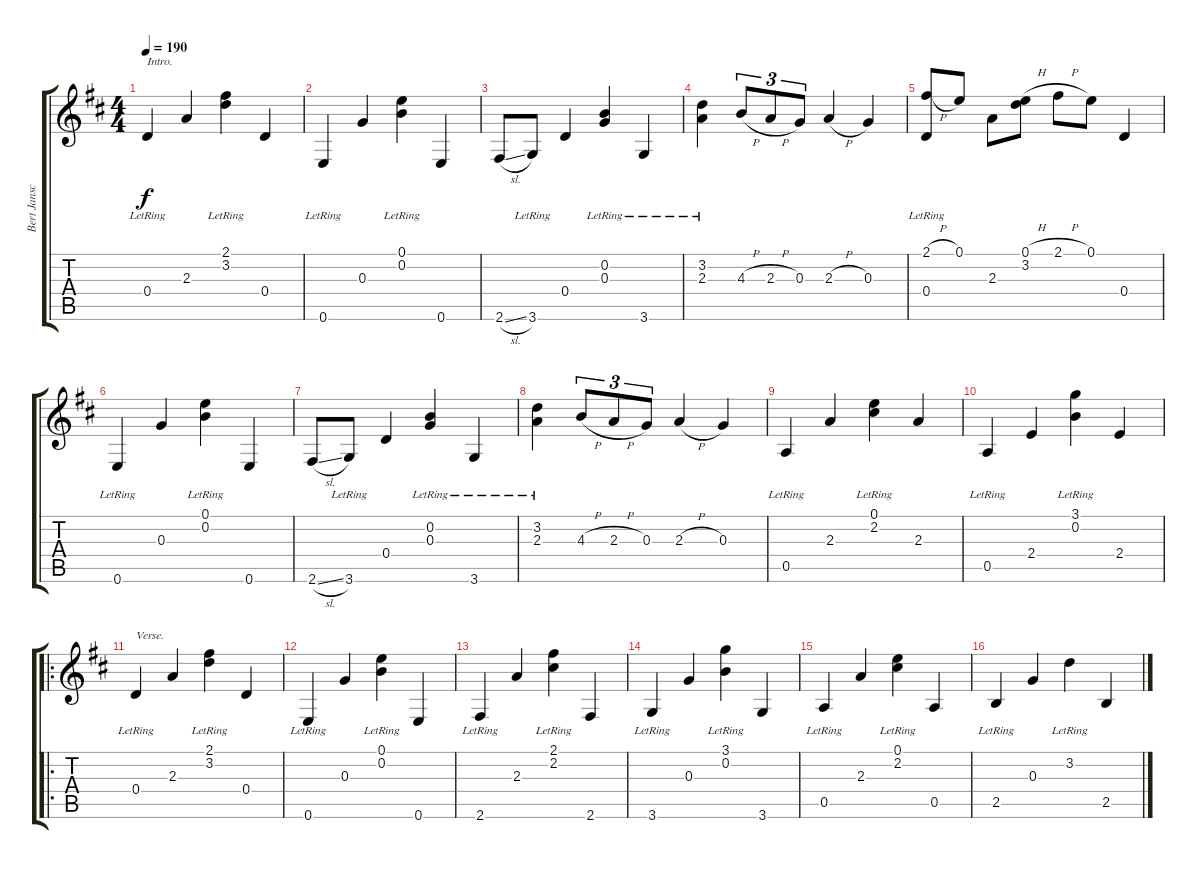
\track ("Bert Jansch" "Bert Jansc") {instrument acousticguitarsteel}
\staff {score tabs}
\tuning (E4 B3 G3 D3 A2 E2) {hide}
\ts (4 4)
\tempo 190
\clef g2
\ks d
0.4{lr}.4{txt "Intro." dy f instrument acousticguitarsteel} 2.3.4 (2.1{lr} 3.2{lr}).4 0.4.4 |
0.6{lr}.4 0.3.4 (0.1{lr} 0.2{lr}).4 0.6.4 |
2.6{sl}.8 3.6{lr}.8 0.4.4 (0.2{lr} 0.3{lr}).4 3.6{lr}.4 |
(3.2{lr} 2.3{lr}).4 4.3{h}.8{tu (3 2)} 2.3{h}.8{tu (3 2)} 0.3.8{tu (3 2)} 2.3{h}.4 0.3.4 |
(2.1{h} 0.4{lr}).8 0.1.8 2.3.8 (0.1{h} 3.2).8 2.1{h}.8 0.1.8 0.4.4 |
0.6{lr}.4 0.3.4 (0.1{lr} 0.2{lr}).4 0.6.4 |
2.6{sl}.8 3.6{lr}.8 0.4.4 (0.2{lr} 0.3{lr}).4 3.6{lr}.4 |
(3.2{lr} 2.3{lr}).4 4.3{h}.8{tu (3 2)} 2.3{h}.8{tu (3 2)} 0.3.8{tu (3 2)} 2.3{h}.4 0.3.4 |
0.5{lr}.4 2.3.4 (0.1{lr} 2.2{lr}).4 2.3.4 |
0.5{lr}.4 2.4.4 (3.1{lr} 0.2{lr}).4 2.4.4 |
\ro
0.4{lr}.4{txt "Verse."} 2.3.4 (2.1{lr} 3.2{lr}).4 0.4.4 |
0.6{lr}.4 0.3.4 (0.1{lr} 0.2{lr}).4 0.6.4 |
2.6{lr}.4 2.3.4 (2.1{lr} 2.2{lr}).4 2.6.4 |
3.6{lr}.4 0.3.4 (3.1{lr} 0.2{lr}).4 3.6.4 |
0.5{lr}.4 2.3.4 (0.1{lr} 2.2{lr}).4 0.5.4 |
2.5{lr}.4 0.3.4 3.2{lr}.4 2.5.4
